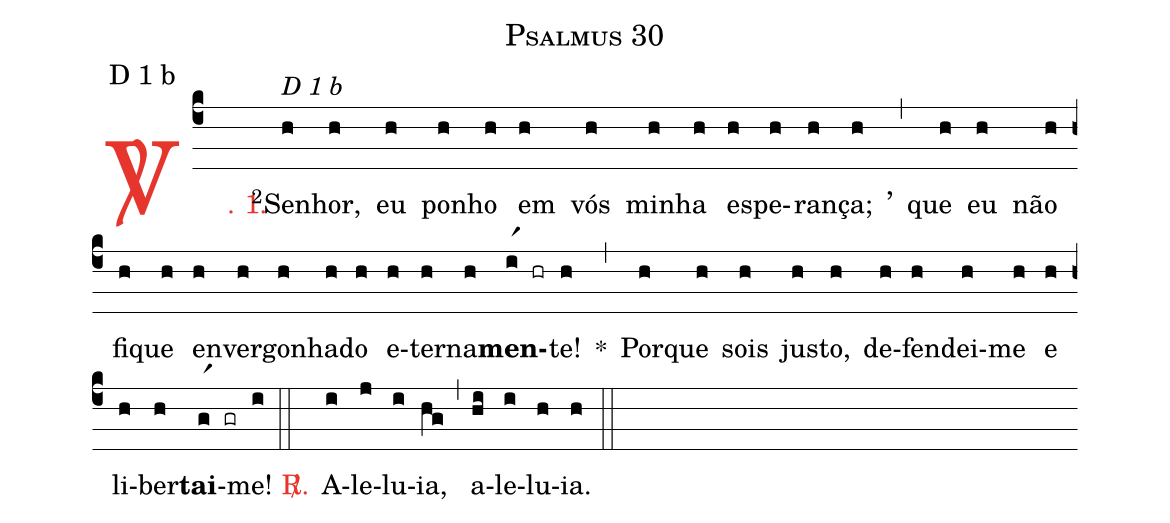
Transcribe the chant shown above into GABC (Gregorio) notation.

name: Psalmus 30;
mode: D 1 b;
%%
(c4)

<c><sp>V/</sp>. 1.</c>() <v>\VSup{2}</v>Se(h[alt:D 1 b])nhor,(h) eu(h) po(h)nho(h) em(h) vós(h) mi(h)nha(h) es(h)pe(h)ran(h)ça;(h) <v>\large'</v>(,) que(h) eu(h) não(h) fi(h)que(h) en(h)ver(h)go(h)nha(h)do(h) e(h)ter(h)na(h)<b>men</b>(ir1 hr)te!(h) *(,) Por(h)que(h) sois(h) jus(h)to,(h) de(h)fen(h)dei-(h)me(h) e(h) li(h)ber(h)<b>tai</b>-(gr1 gr)me!(i) (::)

<nlba><c><sp>R/</sp>.</c>() A</nlba>(i)le(j)lu(i)ia,(hg) (,) a(hi)le(i)lu(h)ia.(h) (::)
